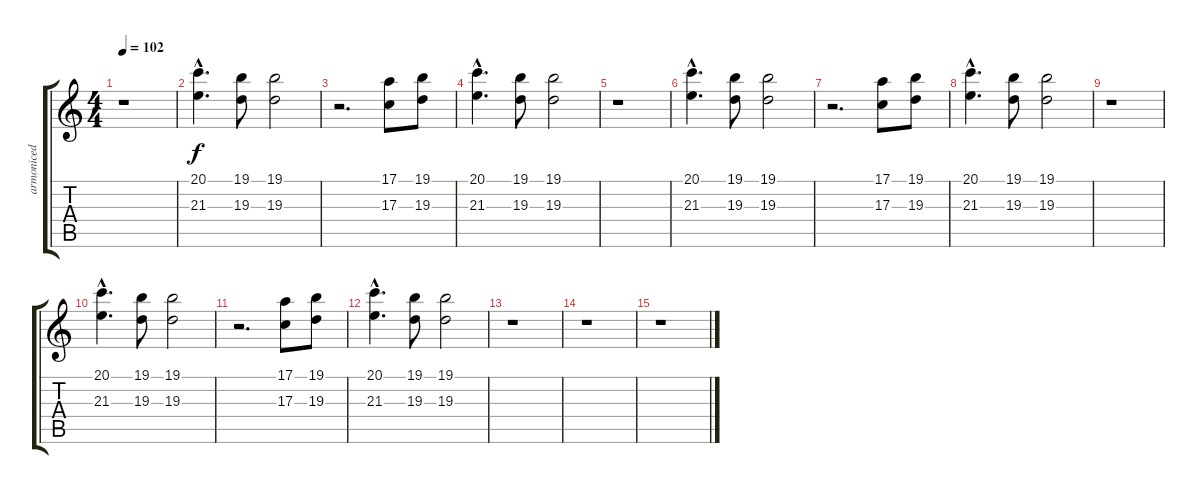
\track ("armoniced vocals" "armoniced ") {instrument oboe}
\staff {score tabs}
\tuning (E4 B3 G3 D3 A2 E2) {hide}
\ts (4 4)
\tempo 102
\clef g2
\ks c
r.1{dy f} |
(20.1{hac} 21.3{hac}).4{d} (19.1 19.3).8 (19.1 19.3).2 |
r.2{d} (17.1 17.3).8 (19.1 19.3).8 |
(20.1{hac} 21.3{hac}).4{d} (19.1 19.3).8 (19.1 19.3).2 |
r.1 |
(20.1{hac} 21.3{hac}).4{d} (19.1 19.3).8 (19.1 19.3).2 |
r.2{d} (17.1 17.3).8 (19.1 19.3).8 |
(20.1{hac} 21.3{hac}).4{d} (19.1 19.3).8 (19.1 19.3).2 |
r.1 |
(20.1{hac} 21.3{hac}).4{d} (19.1 19.3).8 (19.1 19.3).2 |
r.2{d} (17.1 17.3).8 (19.1 19.3).8 |
(20.1{hac} 21.3{hac}).4{d} (19.1 19.3).8 (19.1 19.3).2 |
r.1 |
r.1 |
r.1
